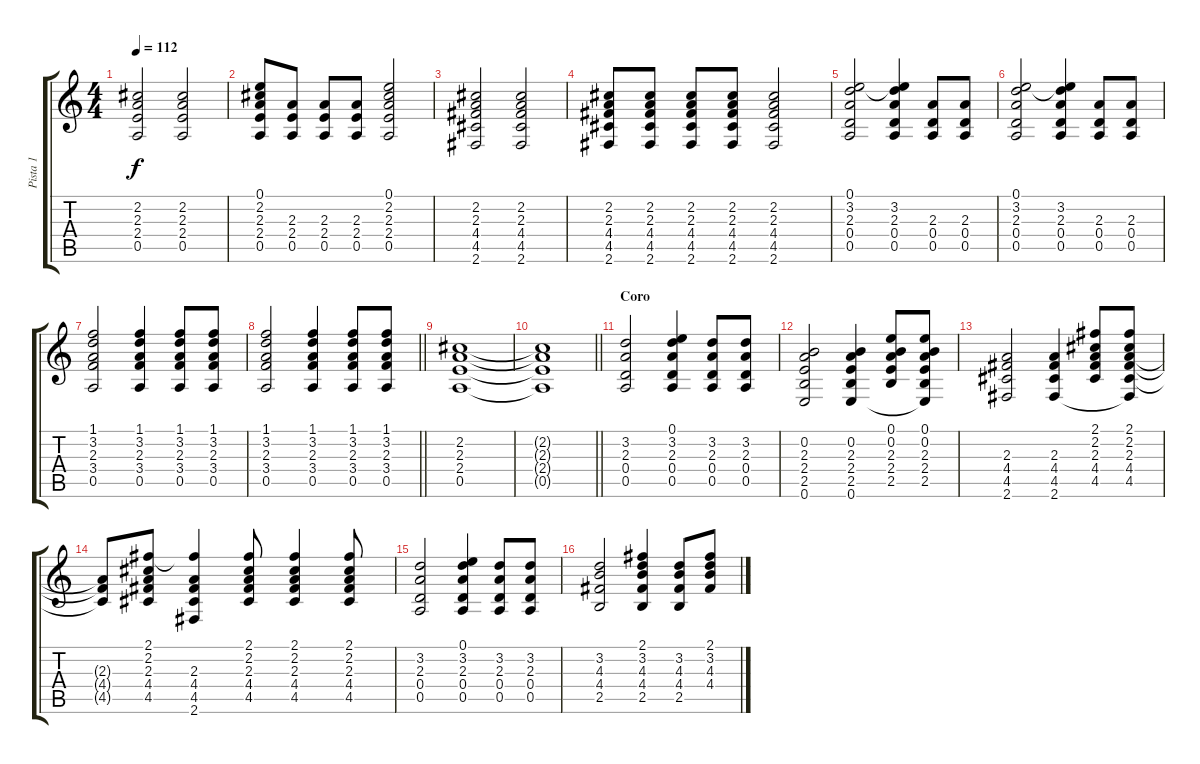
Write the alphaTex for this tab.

\track ("Pista 1" "Pista 1") {instrument acousticguitarsteel}
\staff {score tabs}
\tuning (E4 B3 G3 D3 A2 E2) {hide}
\ts (4 4)
\tempo 112
\clef g2
\ks c
(2.2 2.3 2.4 0.5).2{dy f} (2.2 2.3 2.4 0.5).2 |
(0.1 2.2 2.3 2.4 0.5).8 (2.3 2.4 0.5).8 (2.3 2.4 0.5).8 (2.3 2.4 0.5).8 (0.1 2.2 2.3 2.4 0.5).2 |
(2.2 2.3 4.4 4.5 2.6).2 (2.2 2.3 4.4 4.5 2.6).2 |
(2.2 2.3 4.4 4.5 2.6).8 (2.2 2.3 4.4 4.5 2.6).8 (2.2 2.3 4.4 4.5 2.6).8 (2.2 2.3 4.4 4.5 2.6).8 (2.2 2.3 4.4 4.5 2.6).2 |
(0.1 3.2 2.3 0.4 0.5).2 (0.1{t} 3.2 2.3 0.4 0.5).4 (2.3 0.4 0.5).8 (2.3 0.4 0.5).8 |
(0.1 3.2 2.3 0.4 0.5).2 (0.1{t} 3.2 2.3 0.4 0.5).4 (2.3 0.4 0.5).8 (2.3 0.4 0.5).8 |
(1.1 3.2 2.3 3.4 0.5).2 (1.1 3.2 2.3 3.4 0.5).4 (1.1 3.2 2.3 3.4 0.5).8 (1.1 3.2 2.3 3.4 0.5).8 |
\barLineRight lightlight
(1.1 3.2 2.3 3.4 0.5).2 (1.1 3.2 2.3 3.4 0.5).4 (1.1 3.2 2.3 3.4 0.5).8 (1.1 3.2 2.3 3.4 0.5).8 |
(2.2 2.3 2.4 0.5).1 |
\barLineRight lightlight
(2.2{t} 2.3{t} 2.4{t} 0.5{t}).1 |
\section ("" "Coro")
(3.2 2.3 0.4 0.5).2 (0.1 3.2 2.3 0.4 0.5).4 (3.2 2.3 0.4 0.5).8 (3.2 2.3 0.4 0.5).8 |
(0.2 2.3 2.4 2.5 0.6).2 (0.2 2.3 2.4 2.5 0.6).4 (0.1 0.2 2.3 2.4 2.5).8 (0.1 0.2 2.3 2.4 2.5 0.6{t}).8 |
(2.3 4.4 4.5 2.6).2 (2.3 4.4 4.5 2.6).4 (2.1 2.2 2.3 4.4 4.5).8 (2.1 2.2 2.3 4.4 4.5 2.6{t}).8 |
(2.3{t} 4.4{t} 4.5{t}).8 (2.1 2.2 2.3 4.4 4.5).8 (2.1{t} 2.3 4.4 4.5 2.6).4 (2.1 2.2 2.3 4.4 4.5).8 (2.1 2.2 2.3 4.4 4.5).4 (2.1 2.2 2.3 4.4 4.5).8 |
(3.2 2.3 0.4 0.5).2 (0.1 3.2 2.3 0.4 0.5).4 (3.2 2.3 0.4 0.5).8 (3.2 2.3 0.4 0.5).8 |
(3.2 4.3 4.4 2.5).2 (2.1 3.2 4.3 4.4 2.5).4 (3.2 4.3 4.4 2.5).8 (2.1 3.2 4.3 4.4).8
